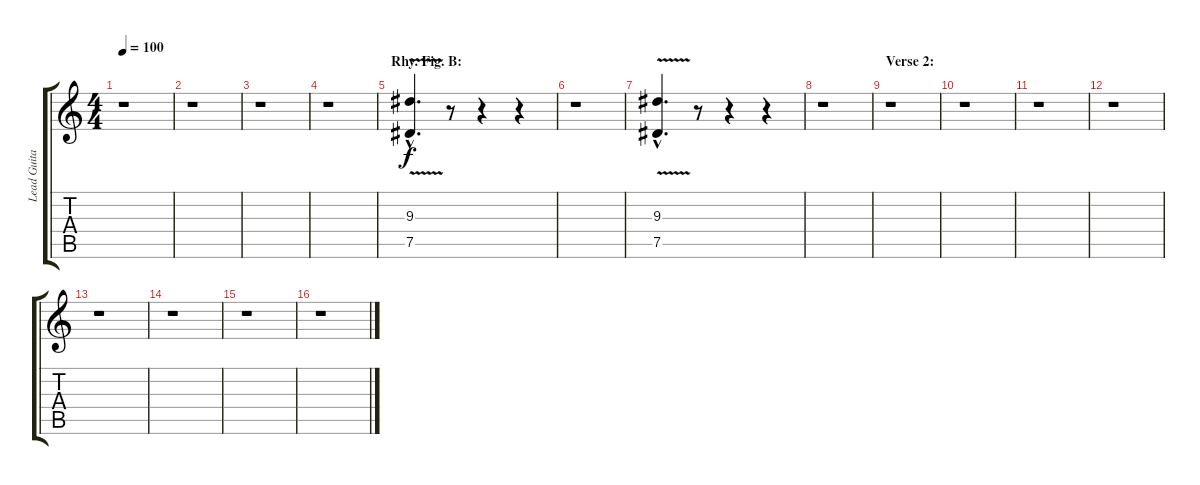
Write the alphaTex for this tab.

\track ("Lead Guitar" "Lead Guita") {instrument distortionguitar}
\staff {score tabs}
\tuning (Eb4 Bb3 Gb3 Db3 Ab2 Eb2) {hide}
\ts (4 4)
\tempo 100
\clef g2
\ks c
r.1{dy f} |
r.1 |
r.1 |
r.1 |
\section ("" "Rhy. Fig. B:")
(9.3{v hac} 7.5{v hac}).4{d} r.8 r.4 r.4 |
r.1 |
(9.3{v hac} 7.5{v hac}).4{d} r.8 r.4 r.4 |
r.1 |
\section ("" "Verse 2:")
r.1 |
r.1 |
r.1 |
r.1 |
r.1 |
r.1 |
r.1 |
r.1
